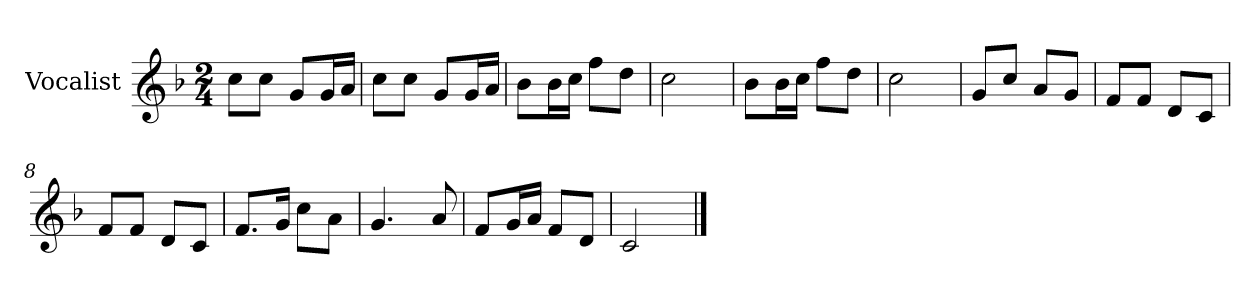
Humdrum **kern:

**kern
*part1
*staff1
*I"Vocalist
*k[b-]
*F:
*M2/4
=
8ccL
8ccJ
8gL
16gL
16aJJ
=1
8ccL
8ccJ
8gL
16gL
16aJJ
=2
8b-L
16b-L
16ccJJ
8ffL
8ddJ
=3
2cc
=4
8b-L
16b-L
16ccJJ
8ffL
8ddJ
=5
2cc
=6
8gL
8ccJ
8aL
8gJ
=7
8fL
8fJ
8dL
8cJ
=8
8fL
8fJ
8dL
8cJ
=9
8.fL
16gJk
8ccL
8aJ
=10
4.g
8a
=11
8fL
16gL
16aJJ
8fL
8dJ
=12
2c
==
*-
